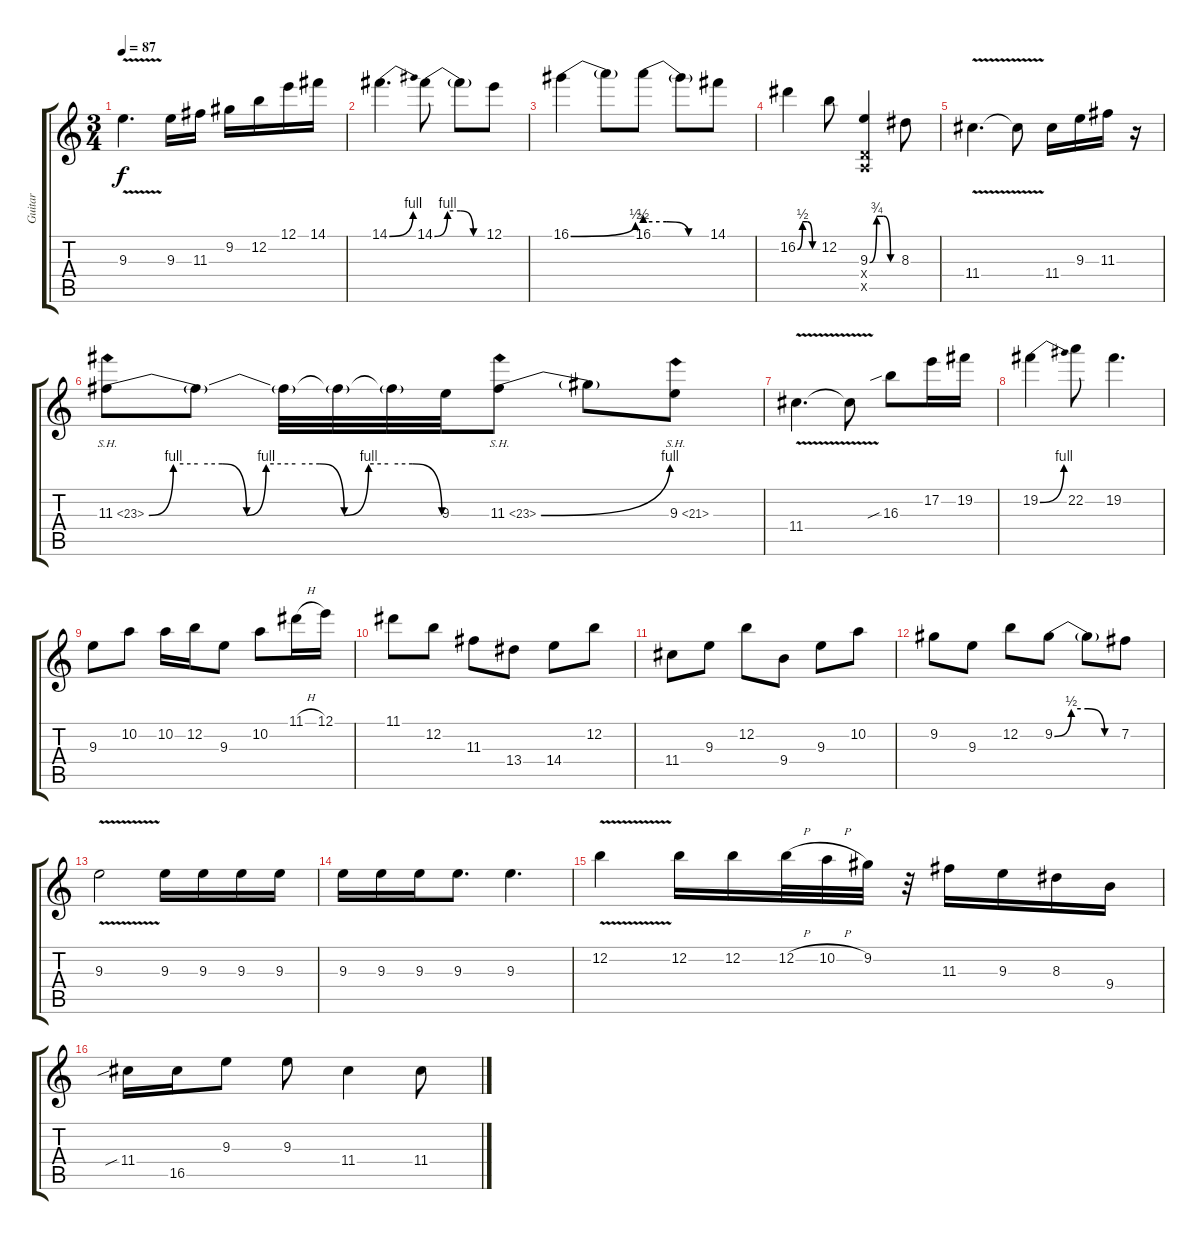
\track ("Guitar" "Guitar") {instrument distortionguitar}
\staff {score tabs}
\tuning (E4 B3 G3 D3 A2 E2) {hide}
\ts (3 4)
\tempo 87
\clef g2
\ks c
9.3{v}.4{d dy f} 9.3.16 11.3.16 9.2.16 12.2.16 12.1.16 14.1.16 |
14.1{be (bend 0 0 60 4)}.4{d} 14.1{be (custom 0 0 15 4 30 4 45 0 60 0)}.8 14.1{t}.8 12.1.8 |
16.1{be (bend 0 0 60 2)}.4 16.1{t}.8 16.1{be (custom 0 2 20 2 40 0 60 0)}.8 16.1{t}.8 14.1.8 |
16.2{be (custom 0 0 15 2 30 2 45 0 60 0)}.4 12.2.8 (9.3{be (custom 0 0 15 3 30 3 45 0 60 0)} 0.4{x} 0.5{x}).4 8.3.8 |
11.4{v}.4{d} 11.4{t}.8 11.4.16 9.3.16 11.3.16 r.16 |
11.3{be (custom 0 0 5 4 10 4 15 4 20 0 24 4 30 4 35 4 40 0 45 4 49 4 54 4 60 0) sh 12}.8 11.3{t}.8 11.3{t}.32 11.3{t}.32 11.3{t}.32 9.3.32 11.3{be (bend 0 0 60 4) sh 12}.8 11.3{t}.8 9.3{sh 12}.8 |
11.4{v}.4{d} 11.4{t}.8 16.3{sib}.8 17.2.16 19.2.16 |
19.2{be (bend 0 0 60 4)}.4 22.2.8 19.2.4{d} |
9.3.8 10.2.8 10.2.16 12.2.16 9.3.8 10.2.8 11.1{h}.16 12.1.16 |
11.1.8 12.2.8 11.3.8 13.4.8 14.4.8 12.2.8 |
11.4.8 9.3.8 12.2.8 9.4.8 9.3.8 10.2.8 |
9.2.8 9.3.8 12.2.8 9.2{be (custom 0 0 15 2 30 2 45 0 60 0)}.8 9.2{t}.8 7.2.8 |
9.3{v}.2 9.3.16 9.3.16 9.3.16 9.3.16 |
9.3.16 9.3.16 9.3.16 9.3.8{d} 9.3.4{d} |
12.2{v}.4 12.2.16 12.2.16 12.2{h}.32 10.2{h}.32 9.2.32 r.32 11.3.16 9.3.16 8.3.16 9.4.16 |
11.4{sib}.16 16.5.16 9.3.8 9.3.8 11.4.4 11.4.8
